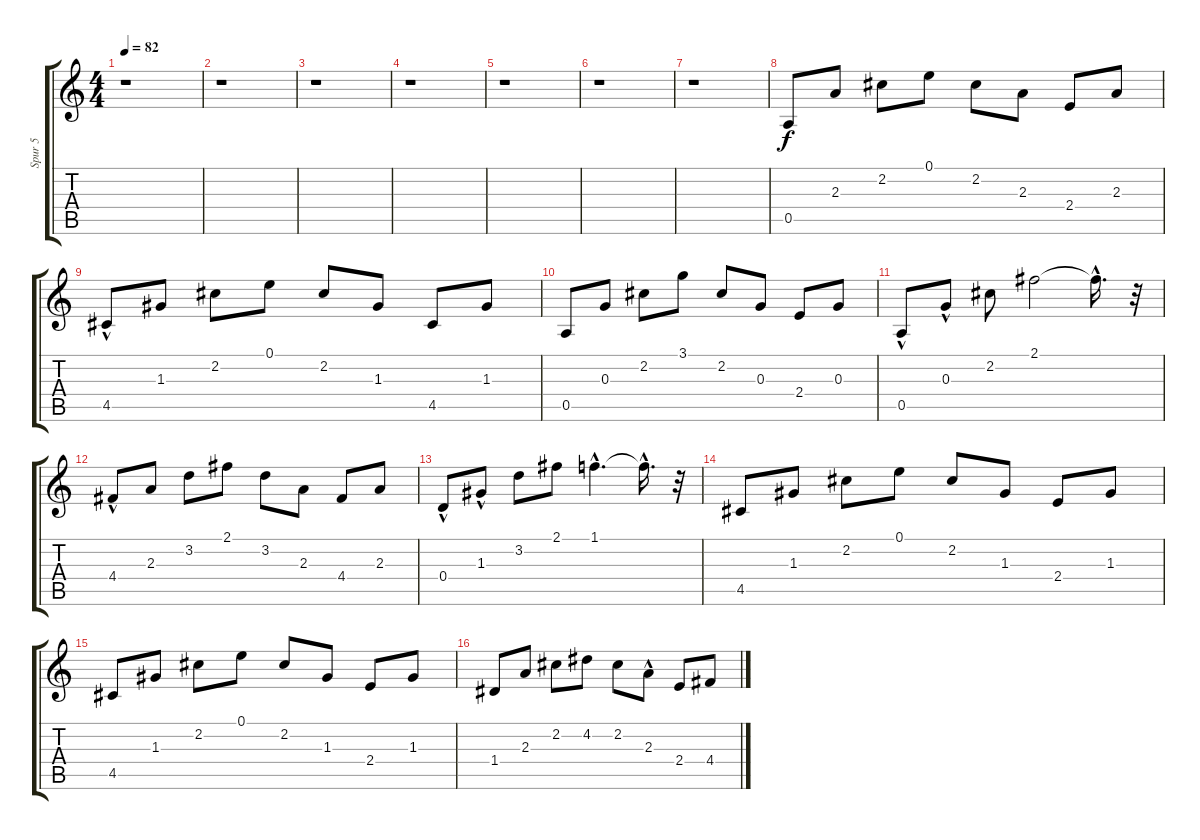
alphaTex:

\track ("Spur 5" "Spur 5") {instrument electricguitarclean}
\staff {score tabs}
\tuning (E4 B3 G3 D3 A2 E2) {hide}
\ts (4 4)
\tempo 82
\clef g2
\ks c
r.1{dy f instrument electricguitarclean} |
r.1 |
r.1 |
r.1 |
r.1 |
r.1 |
r.1 |
0.5.8 2.3.8 2.2.8 0.1.8 2.2.8 2.3.8 2.4.8 2.3.8 |
4.5{hac}.8 1.3.8 2.2.8 0.1.8 2.2.8 1.3.8 4.5.8 1.3.8 |
0.5.8 0.3.8 2.2.8 3.1.8 2.2.8 0.3.8 2.4.8 0.3.8 |
0.5{hac}.8 0.3{hac}.8 2.2.8 2.1.2 2.1{hac t}.16{d} r.32 |
4.4{hac}.8 2.3.8 3.2.8 2.1.8 3.2.8 2.3.8 4.4.8 2.3.8 |
0.4{hac}.8 1.3{hac}.8 3.2.8 2.1.8 1.1{hac}.4{d} 1.1{hac t}.16{d} r.32 |
4.5.8 1.3.8 2.2.8 0.1.8 2.2.8 1.3.8 2.4.8 1.3.8 |
4.5.8 1.3.8 2.2.8 0.1.8 2.2.8 1.3.8 2.4.8 1.3.8 |
1.4.8 2.3.8 2.2.8 4.2.8 2.2.8 2.3{hac}.8 2.4.8 4.4.8
